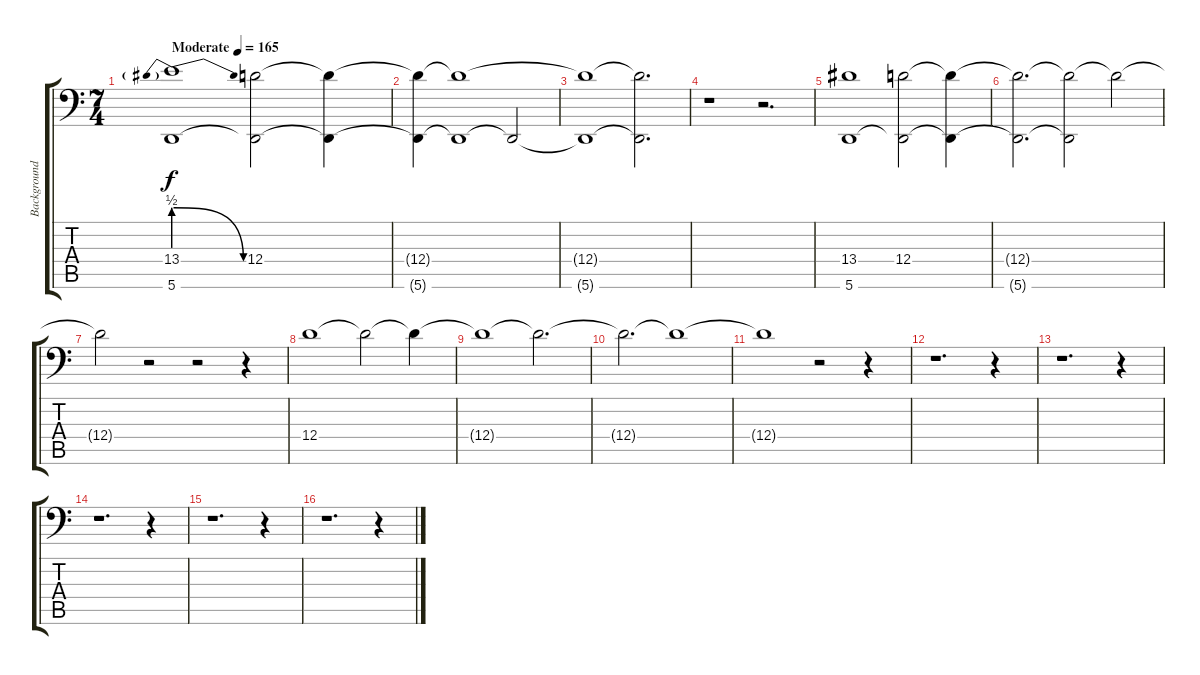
\track ("Background" "Background") {instrument pad2warm}
\staff {score tabs}
\tuning (E4 B3 G3 D3 A2 A1) {hide}
\ts (7 4)
\tempo (165 "Moderate")
\clef f4
\ks c
(13.4{be (prebendrelease 0 2 60 0)} 5.6).1{dy f instrument pad2warm} (12.4 5.6{t}).2 (12.4{t} 5.6{t}).4 |
(12.4{t} 5.6{t}).4 (12.4{t} 5.6{t}).1 5.6{t}.2 |
(12.4{t} 5.6{t}).1 (12.4{t} 5.6{t}).2{d} |
r.1 r.2{d} |
(13.4 5.6).1 (12.4 5.6{t}).2 (12.4{t} 5.6{t}).4 |
(12.4{t} 5.6{t}).2{d} (12.4{t} 5.6{t}).2 12.4{t}.2 |
12.4{t}.2 r.2 r.2 r.4 |
12.4.1 12.4{t}.2 12.4{t}.4 |
12.4{t}.1 12.4{t}.2{d} |
12.4{t}.2{d} 12.4{t}.1 |
12.4{t}.1 r.2 r.4 |
r.1{d} r.4 |
r.1{d} r.4 |
r.1{d} r.4 |
r.1{d} r.4 |
r.1{d} r.4
